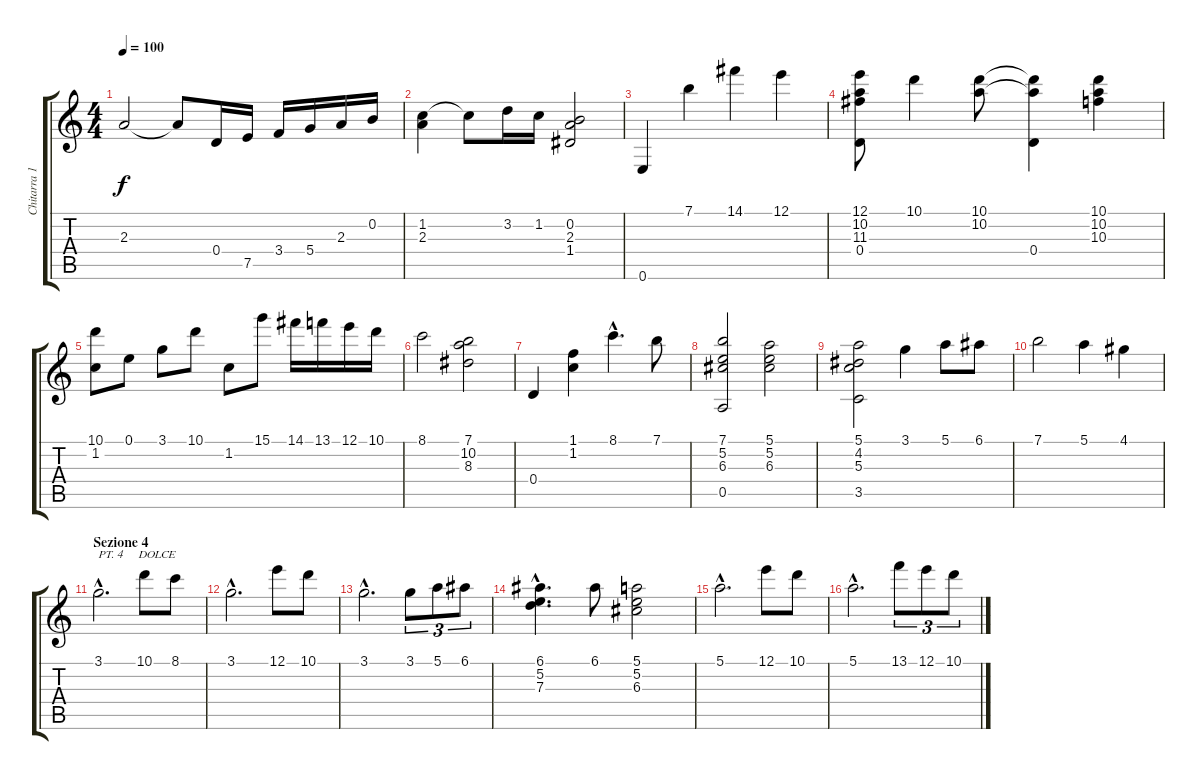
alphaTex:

\track ("Chitarra 1" "Chitarra 1") {instrument acousticguitarnylon}
\staff {score tabs}
\tuning (E4 B3 G3 D3 A2 E2) {hide}
\ts (4 4)
\tempo 100
\clef g2
\ks c
2.3.2{dy f} 2.3{t}.8 0.4.16 7.5.16 3.4.16 5.4.16 2.3.16 0.2.16 |
(1.2 2.3).4 1.2{t}.8 3.2.16 1.2.16 (0.2 2.3 1.4).2 |
0.6.4 7.1.4 14.1.4 12.1.4 |
(12.1 10.2 11.3 0.4).8 10.1.4 (10.1 10.2).8 (10.1{t} 10.2{t} 0.4).4 (10.1 10.2 10.3).4 |
(10.1 1.2).8 0.1.8 3.1.8 10.1.8 1.2.8 15.1.8 14.1.16 13.1.16 12.1.16 10.1.16 |
8.1.2 (7.1 10.2 8.3).2 |
0.4.4 (1.1 1.2).4 8.1{hac}.4{d} 7.1.8 |
(7.1 5.2 6.3 0.5).2 (5.1 5.2 6.3).2 |
(5.1 4.2 5.3 3.5).2 3.1.4 5.1.8 6.1.8 |
7.1.2 5.1.4 4.1.4 |
\section ("" "Sezione 4")
3.1{hac}.2{d txt "PT. 4     DOLCE"} 10.1.8 8.1.8 |
3.1{hac}.2{d} 12.1.8 10.1.8 |
3.1{hac}.2{d} 3.1.8{tu (3 2)} 5.1.8{tu (3 2)} 6.1.8{tu (3 2)} |
(6.1{hac} 5.2{hac} 7.3{hac}).4{d} 6.1.8 (5.1 5.2 6.3).2 |
5.1{hac}.2{d} 12.1.8 10.1.8 |
5.1{hac}.2{d} 13.1.8{tu (3 2)} 12.1.8{tu (3 2)} 10.1.8{tu (3 2)}
